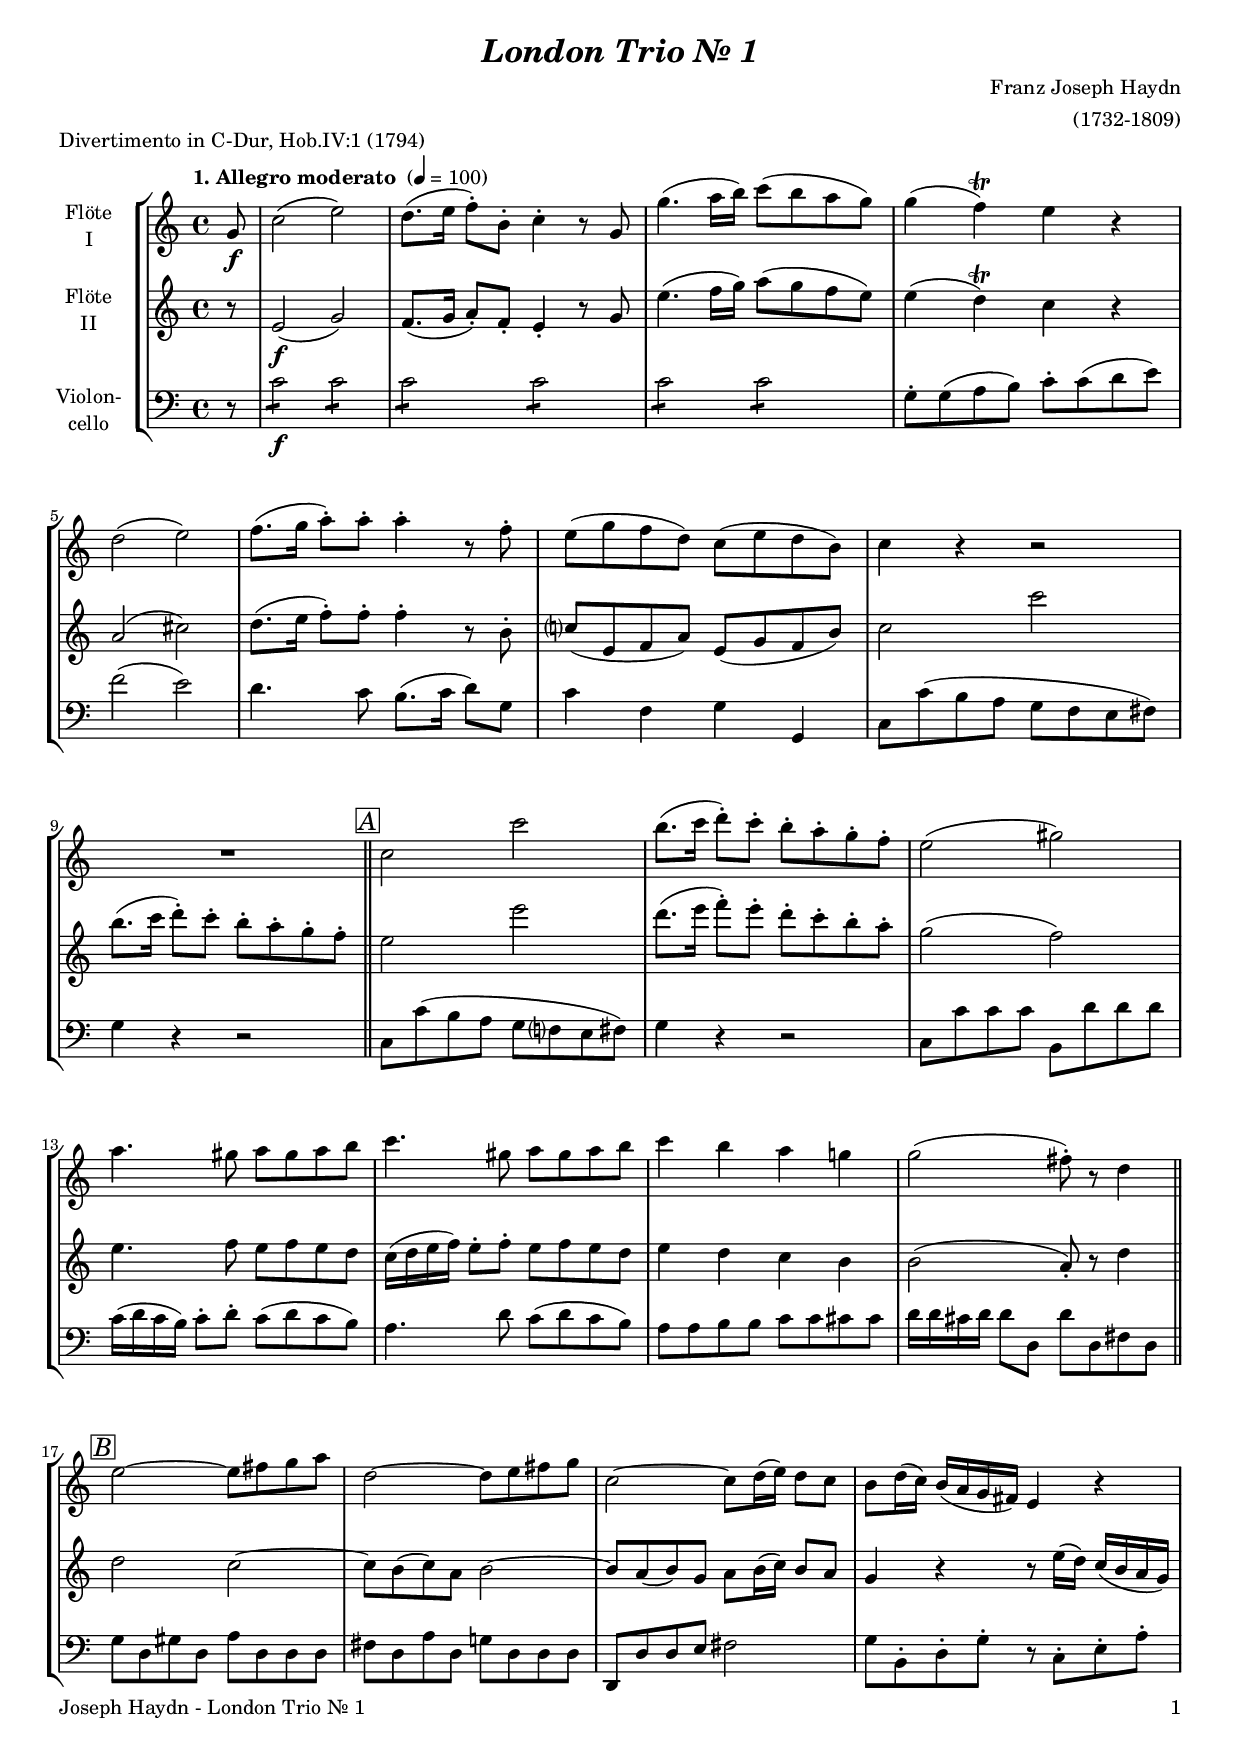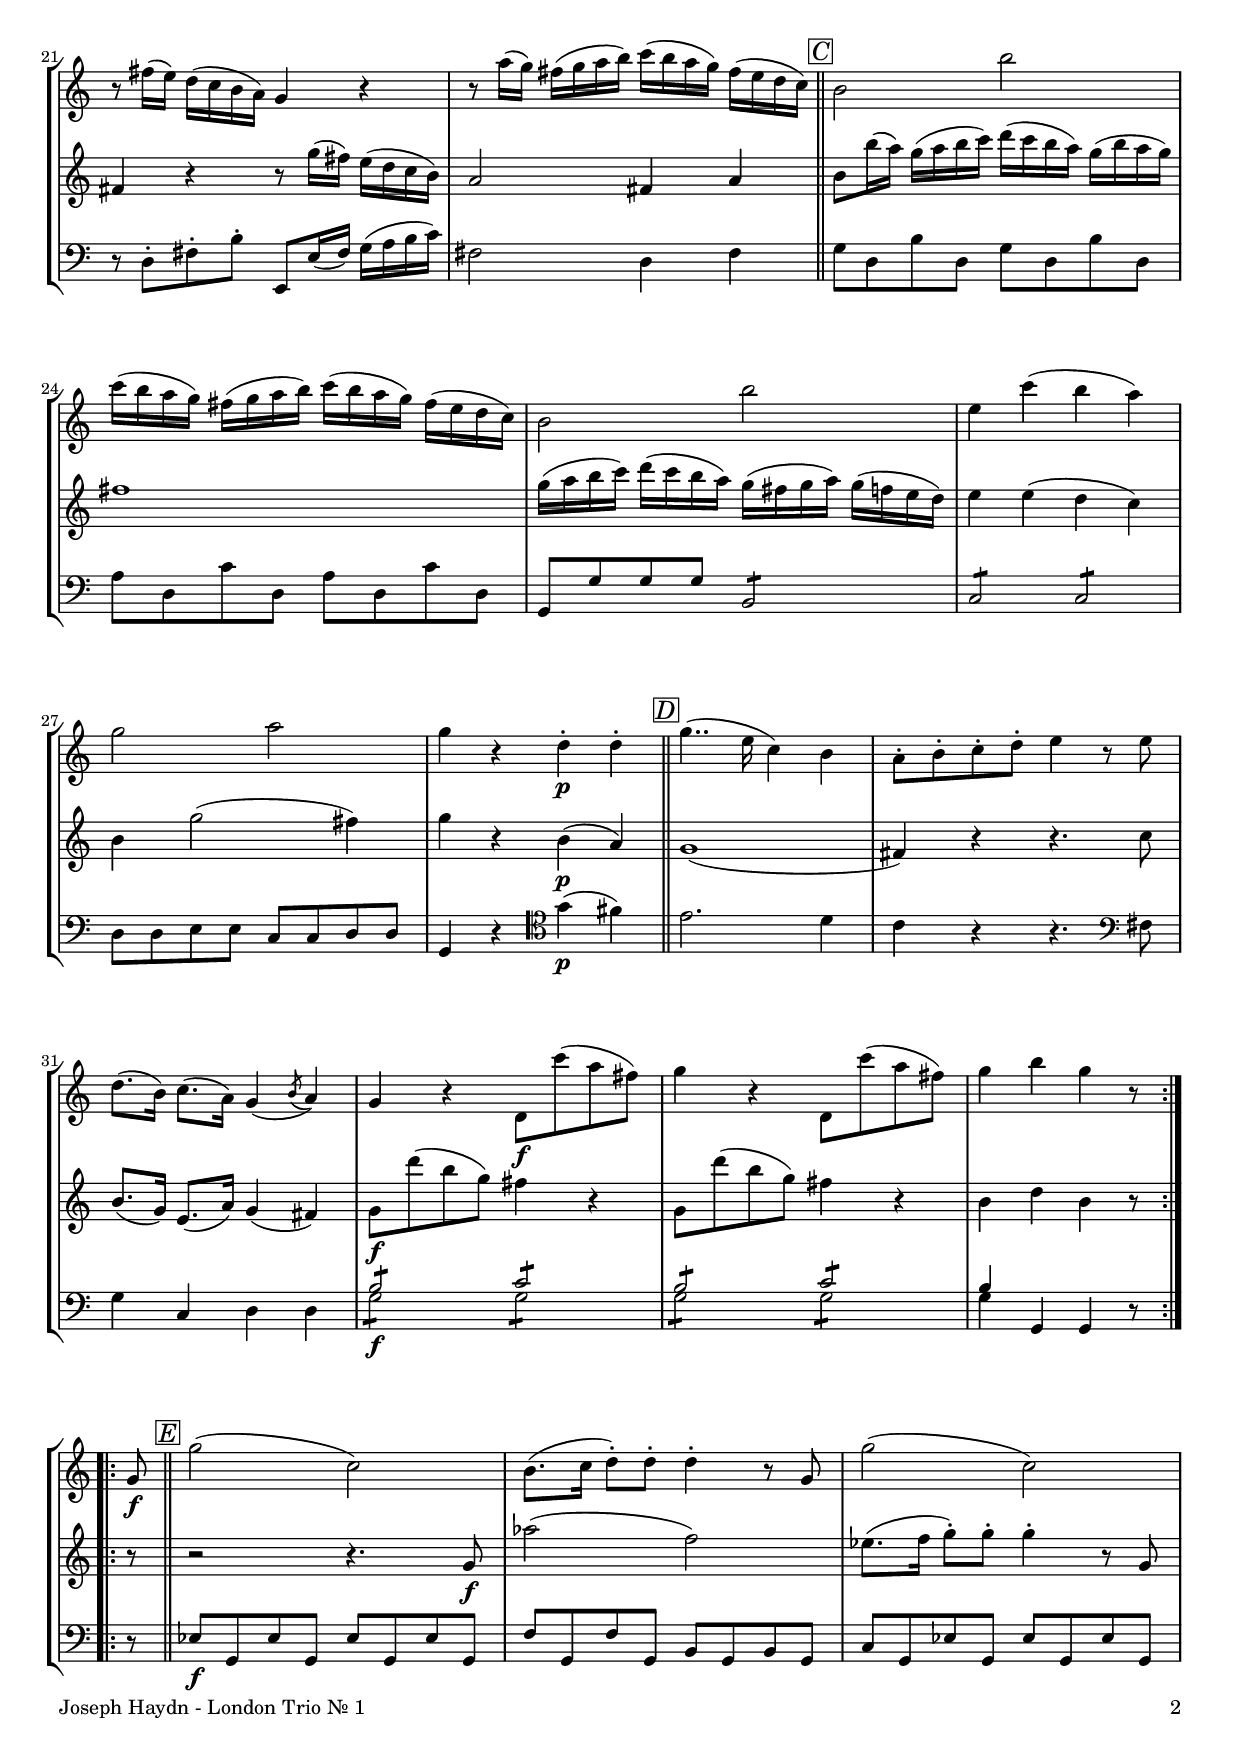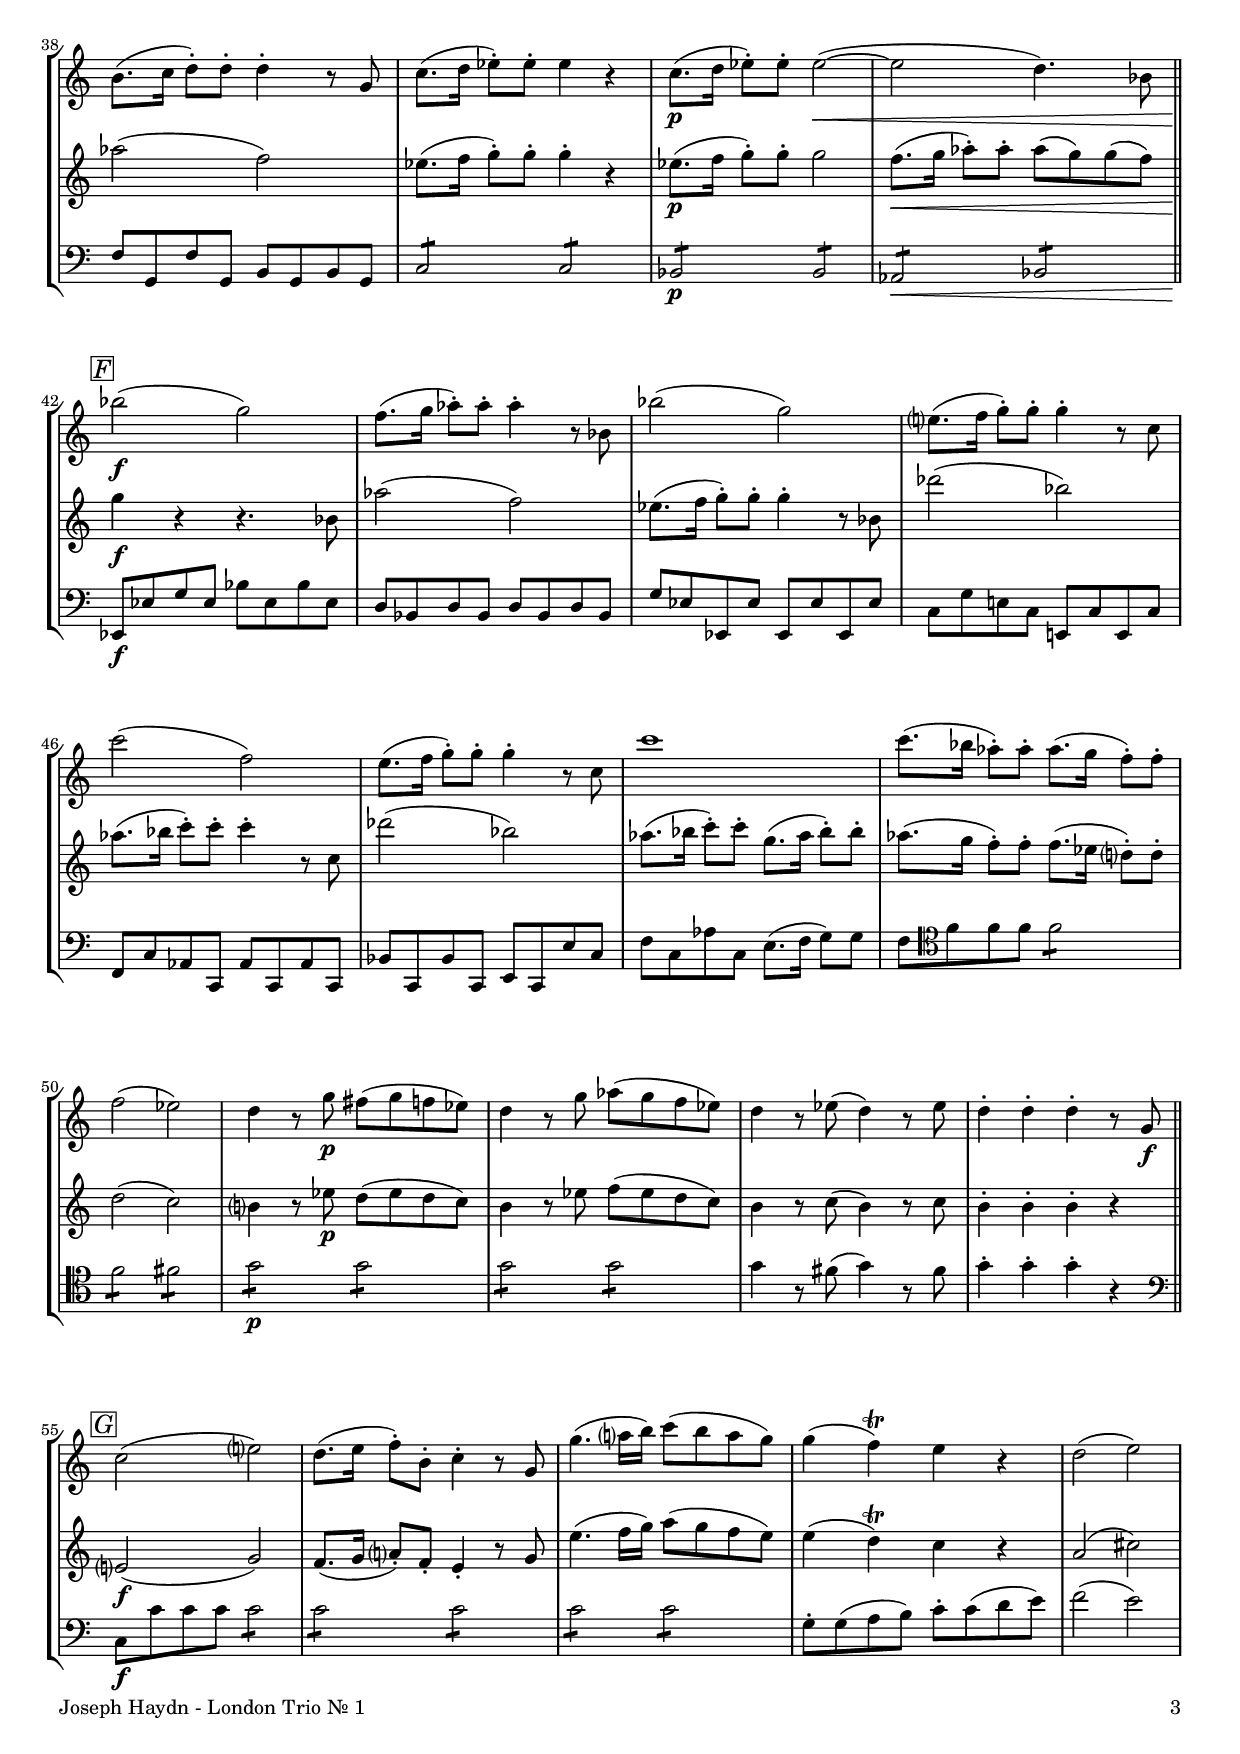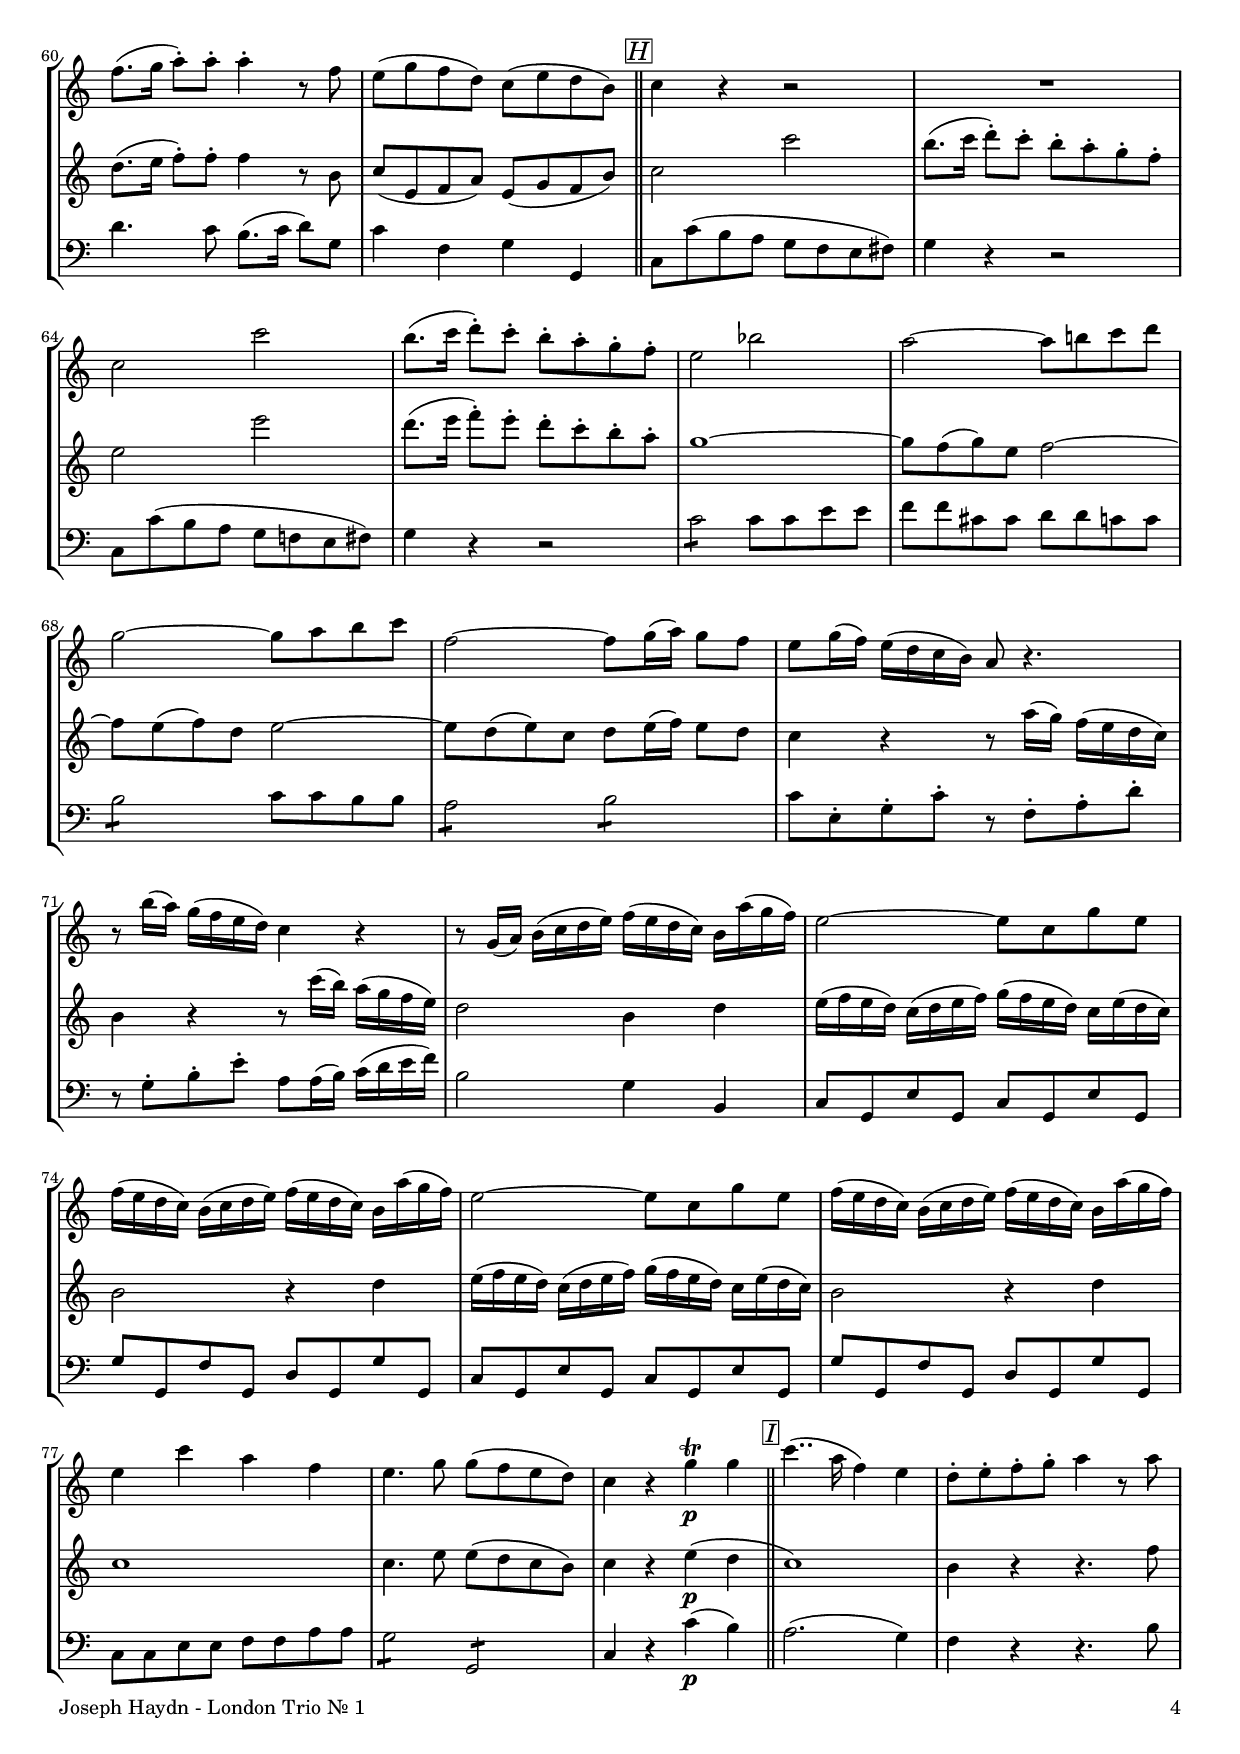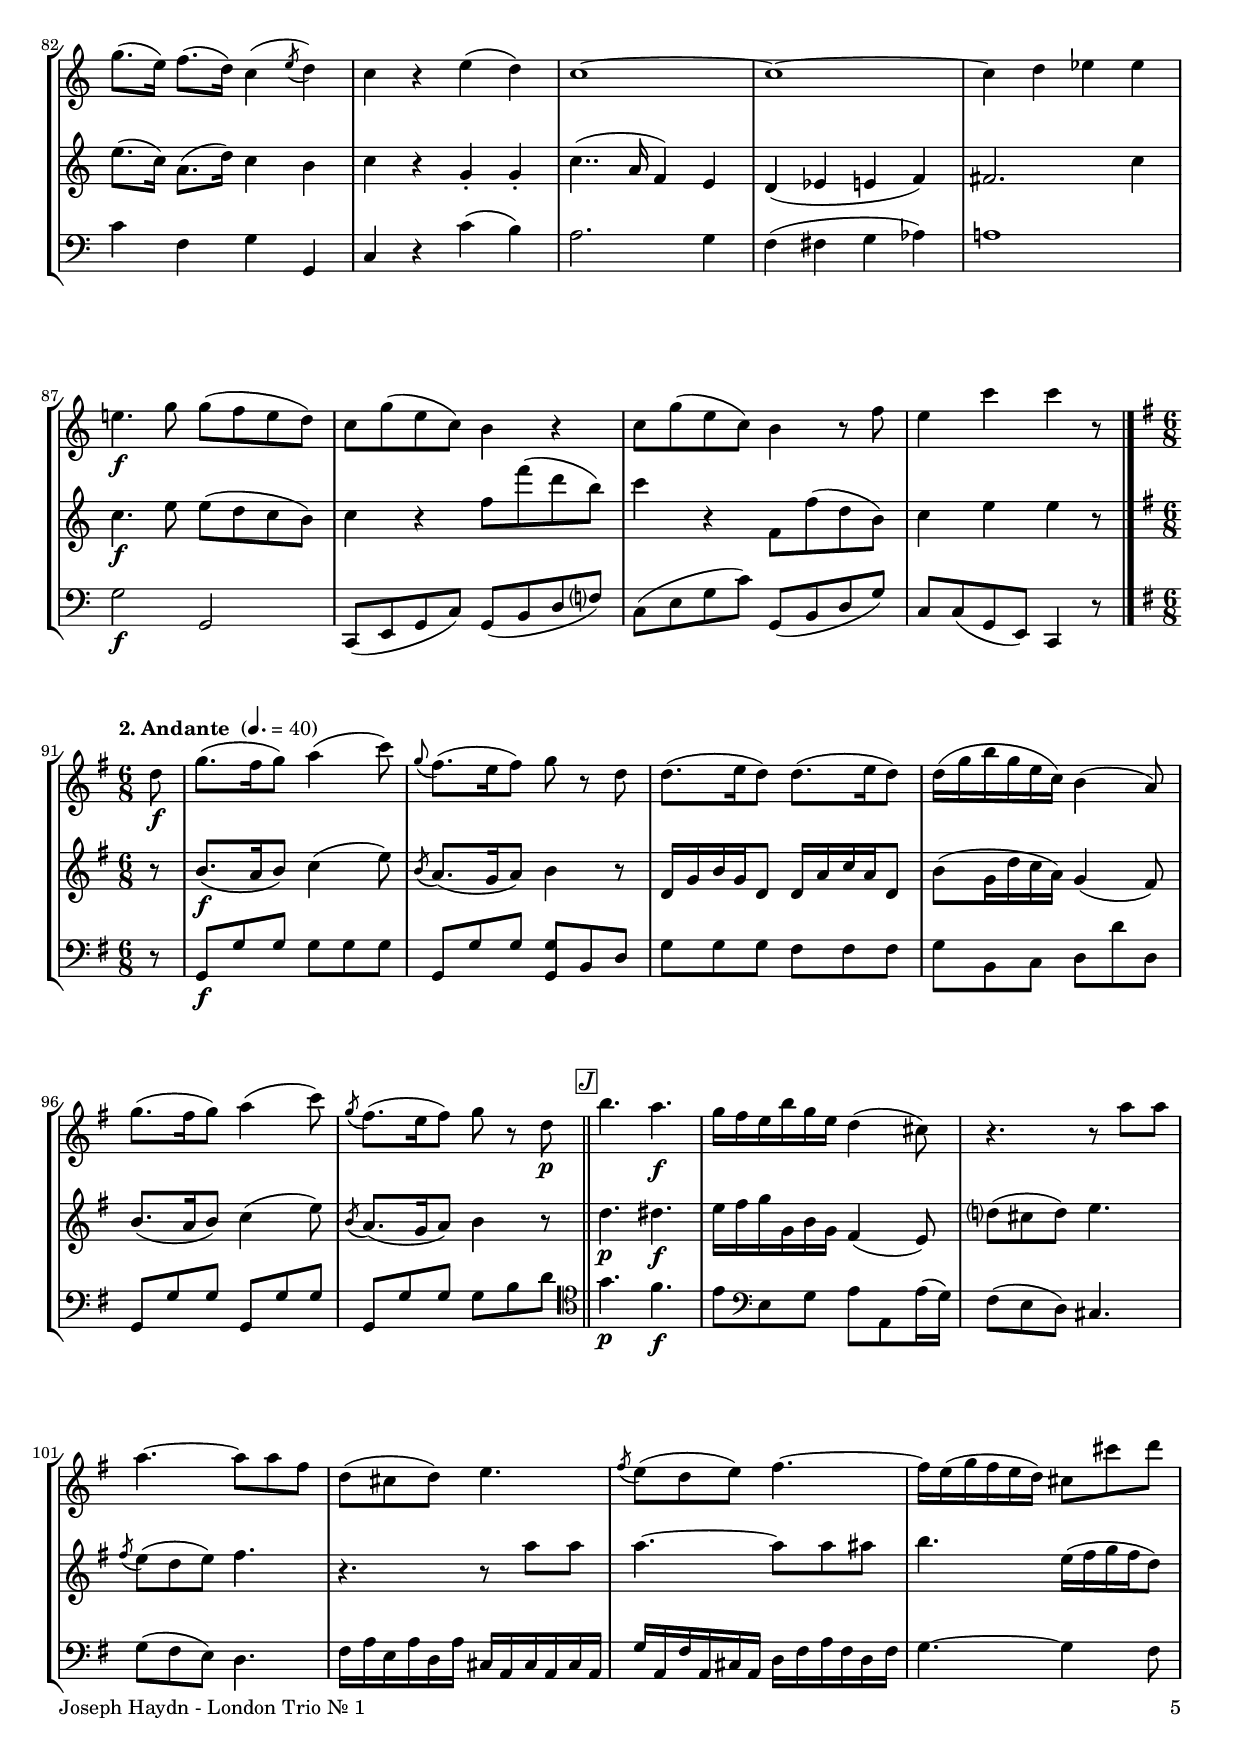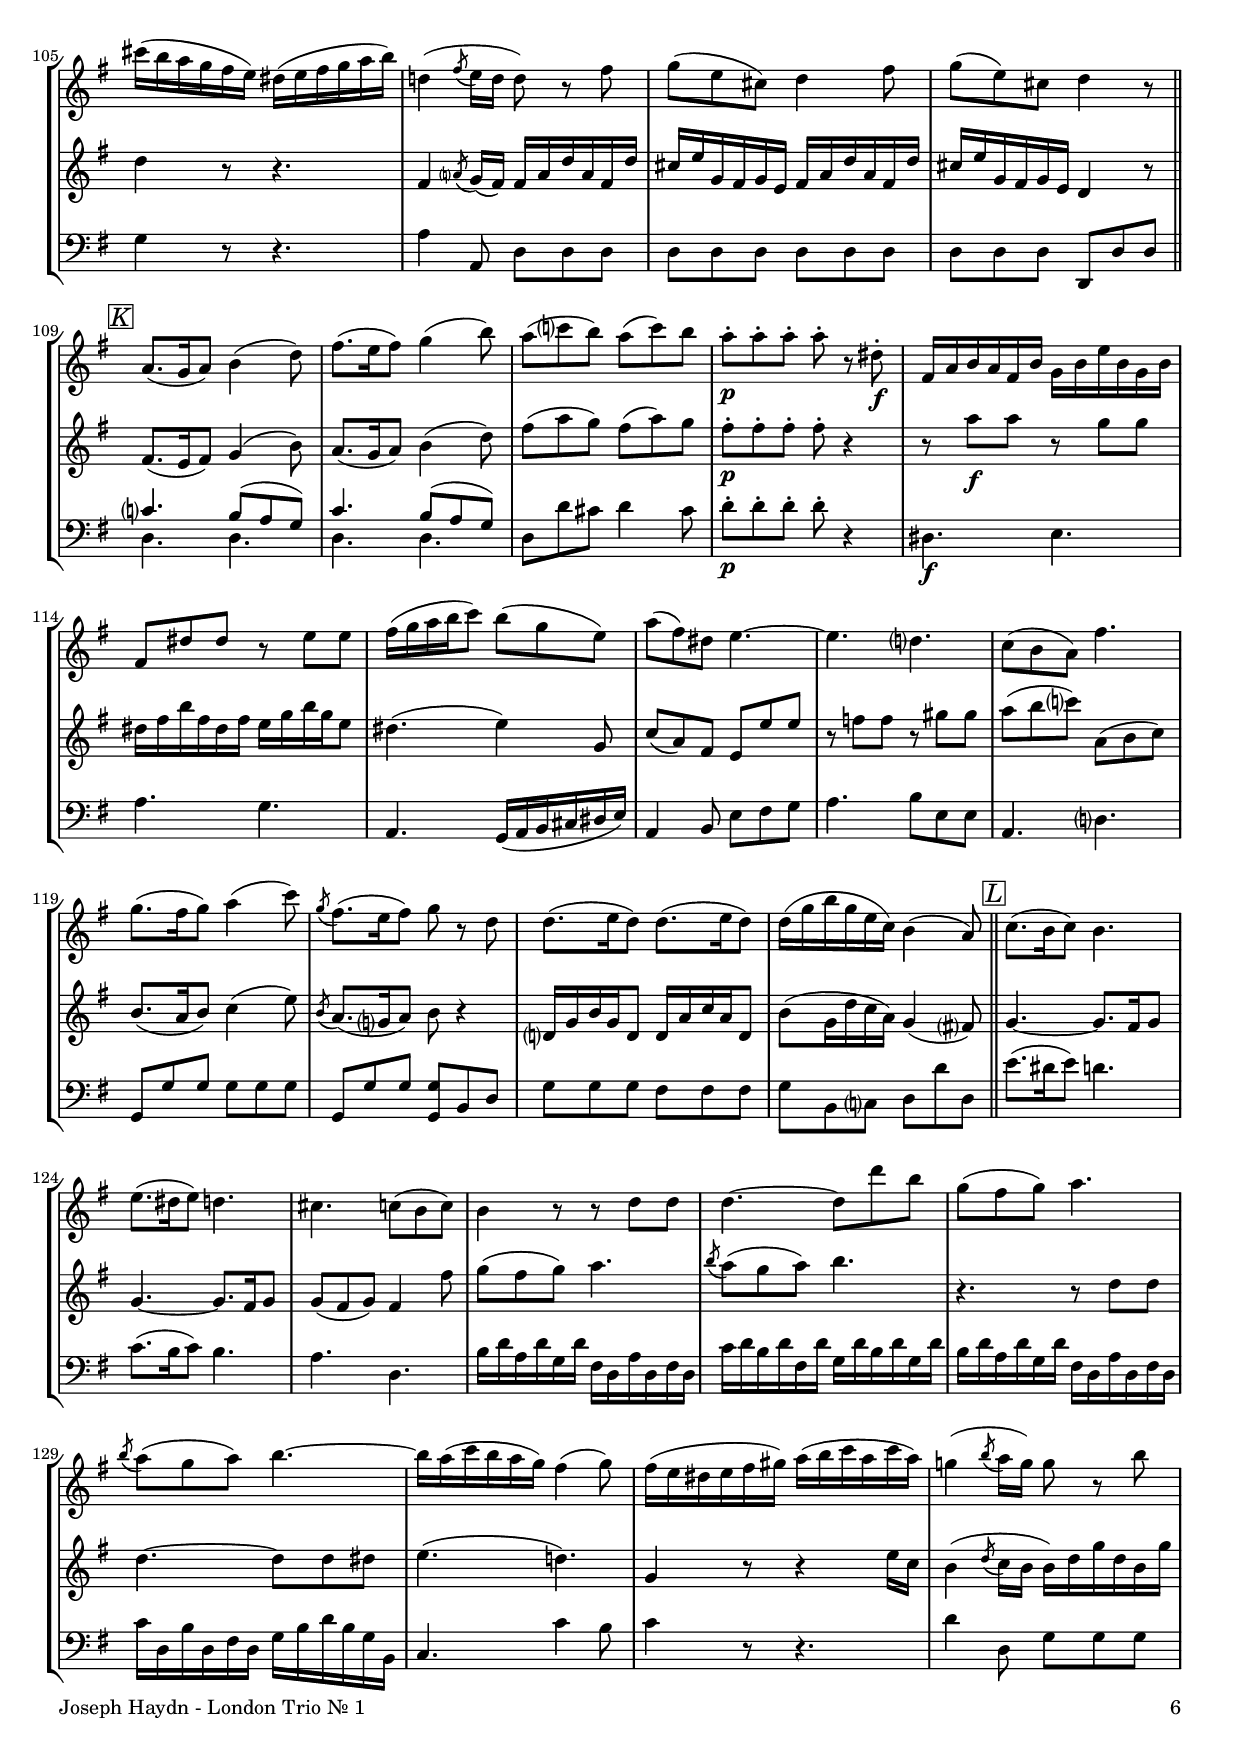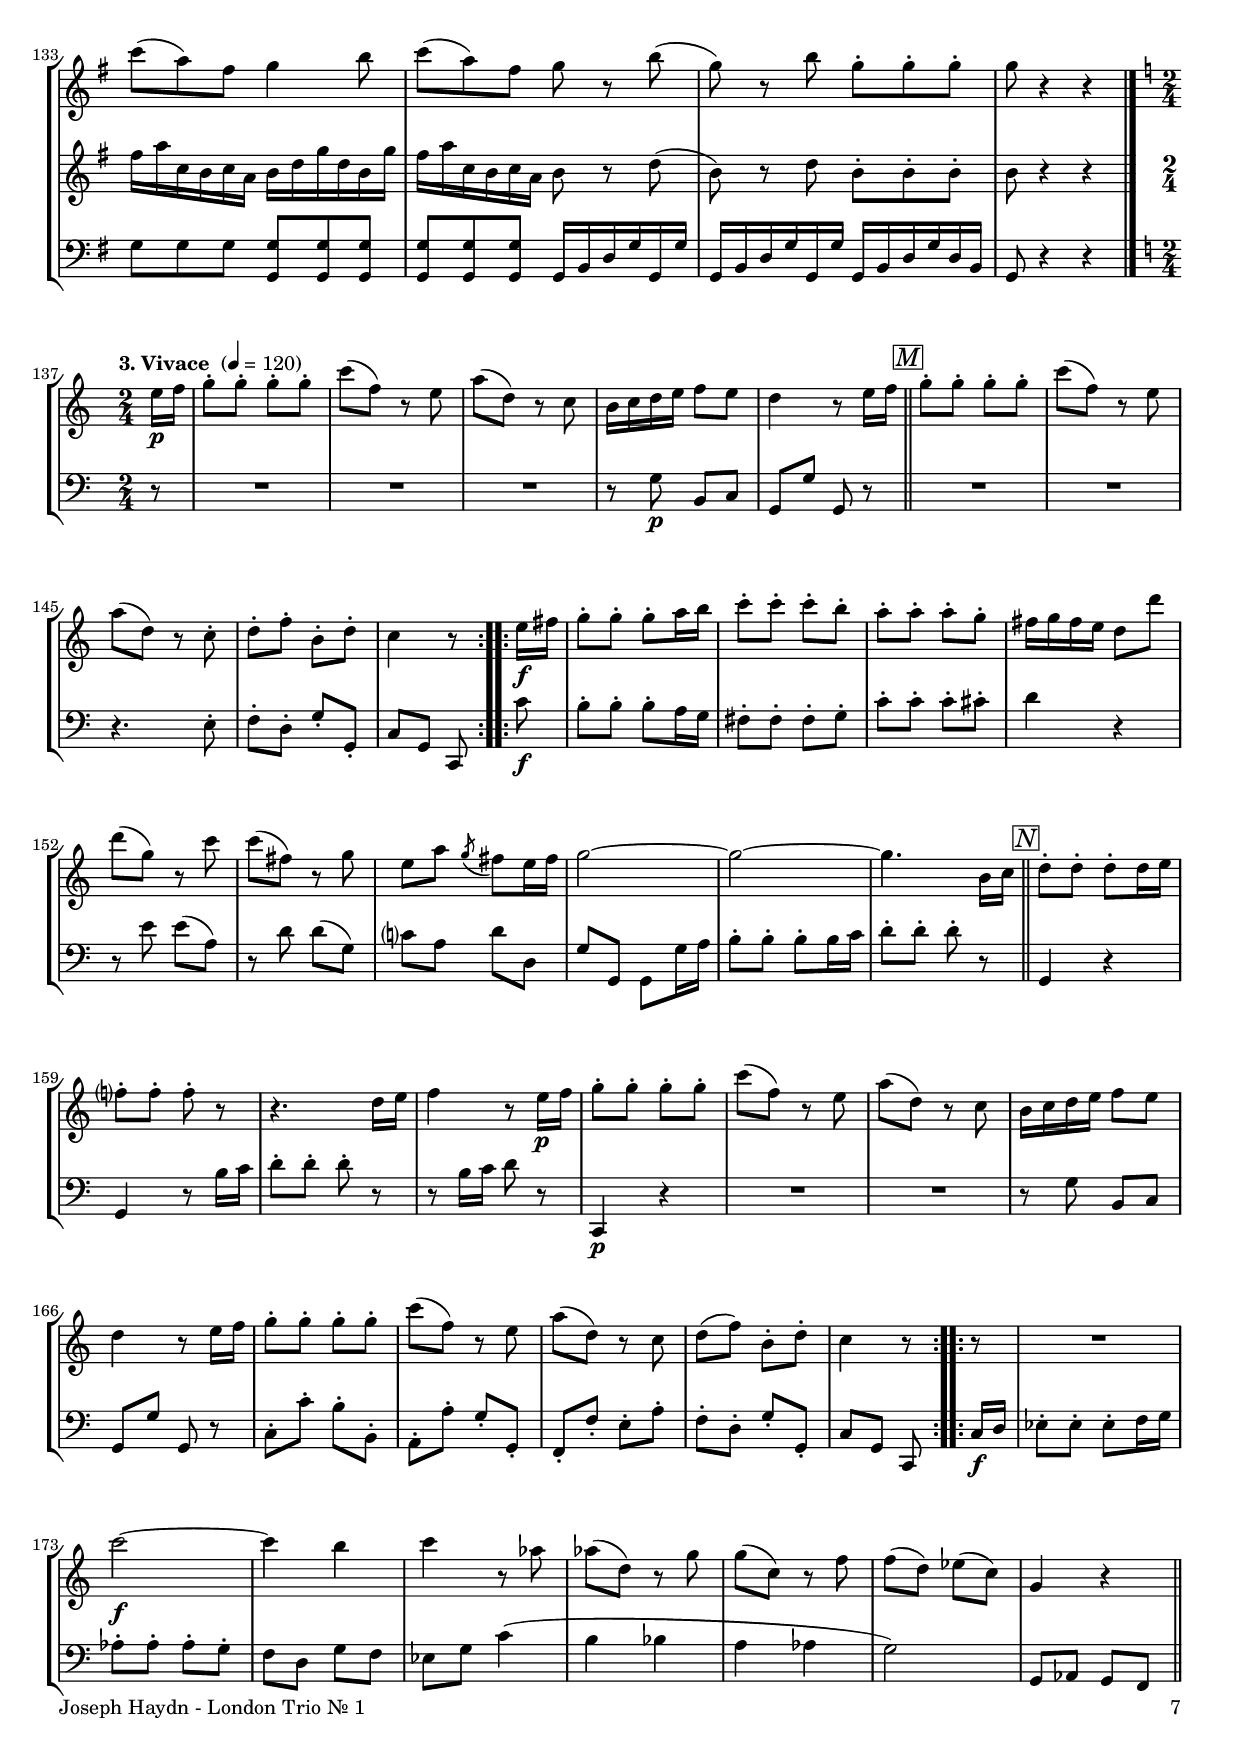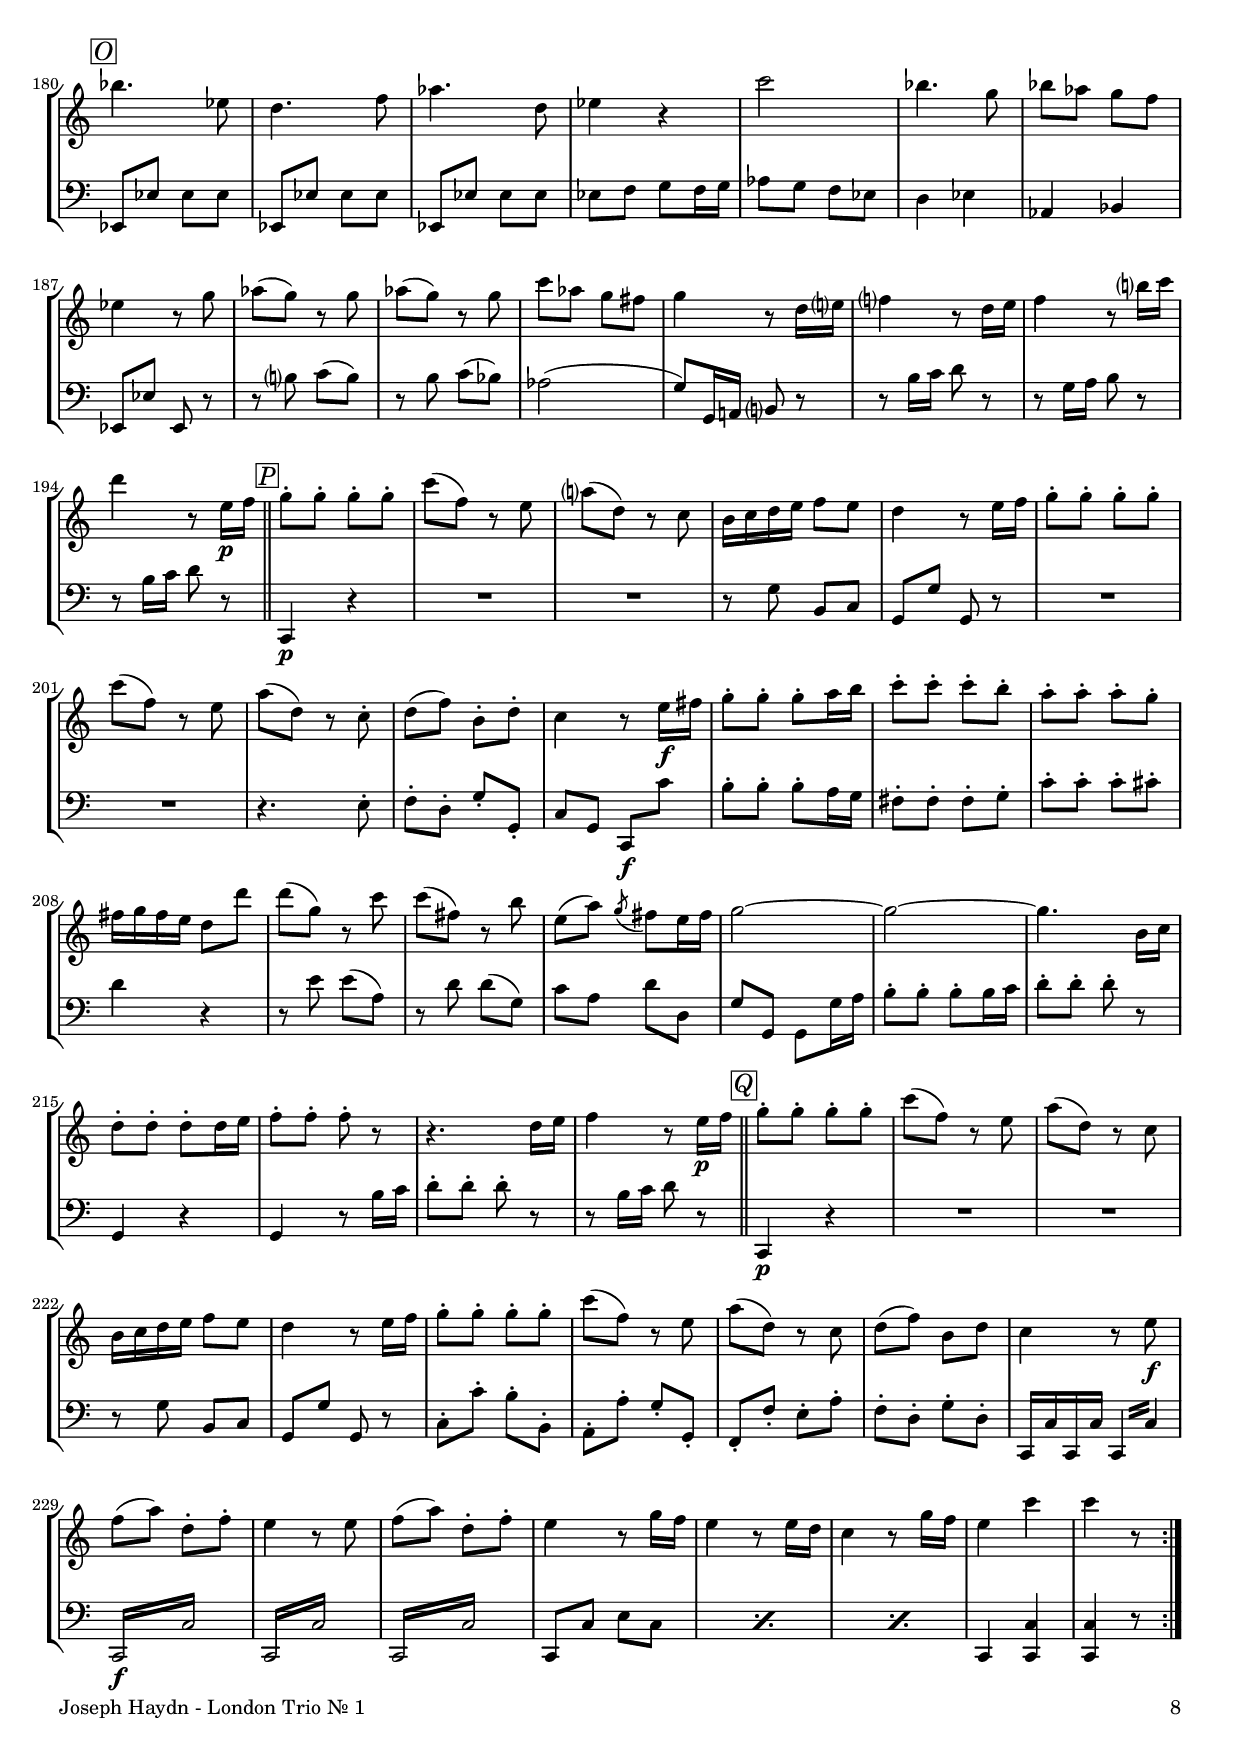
\version "2.24.4"
\include "deutsch.ly"
  
#(set-global-staff-size 17.5)

\header {
  title     = \markup \bold \italic "London Trio Nr. 1"
  composer  = "Franz Joseph Haydn"
  arranger  = "(1732-1809)"
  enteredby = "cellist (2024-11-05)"
  piece     = "Divertimento in C-Dur, Hob.IV:1 (1794)"
}

voiceconsts = {
  \key c \major
  \time 4/4
  \clef "treble"
%  \numericTimeSignature
  \compressEmptyMeasures
% Set default beaming for all staves
%  \set Timing.beamExceptions = #'()
%  \set Timing.baseMoment     = #(ly:make-moment 1 4)
%  \set Timing.beatStructure  = #'(1 1 1 1)
}

mifl = "flute"
mivl = "violin"
miva = "viola"
mipz = "pizzicato strings"
mivc = "cello"

boxa = { \bar "||" \mark \markup \box \italic "A" }
boxb = { \bar "||" \mark \markup \box \italic "B" }
boxc = { \bar "||" \mark \markup \box \italic "C" }
boxd = { \bar "||" \mark \markup \box \italic "D" }
boxe = { \bar "||" \mark \markup \box \italic "E" }
boxf = { \bar "||" \mark \markup \box \italic "F" }
boxg = { \bar "||" \mark \markup \box \italic "G" }
boxh = { \bar "||" \mark \markup \box \italic "H" }
boxi = { \bar "||" \mark \markup \box \italic "I" }
boxj = { \bar "||" \mark \markup \box \italic "J" }
boxk = { \bar "||" \mark \markup \box \italic "K" }
boxl = { \bar "||" \mark \markup \box \italic "L" }
boxm = { \bar "||" \mark \markup \box \italic "M" }
boxn = { \bar "||" \mark \markup \box \italic "N" }
boxo = { \bar "||" \mark \markup \box \italic "O" }
boxp = { \bar "||" \mark \markup \box \italic "P" }
boxq = { \bar "||" \mark \markup \box \italic "Q" }

introa = {        \tempo "1. Allegro moderato " 4=100 }
introb = { \break \tempo "2. Andante " 4.=40 \time 6/8 \key g \major }
introc = { \break \tempo "3. Vivace "  4=120 \time 2/4 \key c \major }

va = \relative c'' {
  \voiceconsts

  \introa
  \repeat volta 2 {
    \partial 8 g8\f
    c2( e)
    d8.( e16 f8)-. h,-. c4-. r8 g
    g'4.( a16 h) c8( h a g)
    g4( f)\trill e r
    d2( e)

    f8.( g16 a8)-. a-. a4-. r8 f-.
    e( g f d) c( e d h)
    c4 r r2
    R1 \boxa
    c2 c'

    h8.( c16 d8)-. c-. h-. a-. g-. f-.
    e2( gis)
    a4. gis8 a gis a h
    c4. gis8 a gis a h
    c4 h a g!

    g2( fis8)-. r d4 \boxb
    e2~ e8 fis g a
    d,2~ d8 e fis g
    c,2~ c8 d16( e) d8 c
    h d16( c) h( a g fis) e4 r

    r8 fis'16( e) d( c h a) g4 r
    r8 a'16( g) fis( g a h) c( h a g) fis( e d c) \boxc
    h2 h'

    c16( h a g) fis( g a h) c( h a g) fis( e d c)
    h2 h'
    e,4 c'( h a)
    g2 a

    g4 r d-.\p d-. \boxd
    g4..( e16 c4) h
    a8-. h-. c-. d-. e4 r8 e
    d8.( h16) c8.( a16) g4( \acciaccatura h8 a4)
    g r d8\f c''( a fis)

    g4 r d,8 c''( a fis)
    g4 h g r8
  }
  \repeat volta 2 {
    g,\f \boxe
    g'2( c,)
    h8.( c16 d8)-. d-. d4-. r8 g,
    g'2( c,)

    h8.( c16 d8)-. d-. d4-. r8 g,
    c8.( d16 es8)-. es-. es4 r
    c8.(\p d16 es8)-. es-. es2(~\<
    es d4.) b8 \boxf
    b'2(\!\f g)

    f8.( g16 as8)-. as-. as4-. r8 b,
    b'2( g)
    e?8.( f16 g8)-. g-. g4-. r8 c,
    c'2( f,)
    e8.( f16 g8)-. g-. g4-. r8 c,

    c'1
    c8.( b16 as8)-. as-. as8.( g16 f8)-. f-.
    f2( es)
    d4 r8 g\p fis( g f es)
    d4 r8 g as( g f es)

    d4 r8 es( d4) r8 es
    d4-. d-. d-. r8 g,\f \boxg
    c2( e?)
    d8.( e16 f8)-. h,-. c4-. r8 g
    g'4.( a?16 h) c8( h a g)

    g4( f)\trill e r
    d2( e)
    f8.( g16 a8)-. a-. a4-. r8 f
    e( g f d) c( e d h) \boxh
    c4 r r2
    R1

    c2 c'
    h8.( c16 d8)-. c-. h-. a-. g-. f-.
    e2 b'
    a~ a8 h! c d
    g,2~ g8 a h c

    f,2~ f8 g16( a) g8 f
    e g16( f) e( d c h) a8 r4.
    r8 h'16( a) g( f e d) c4 r

    r8 g16( a) h( c d e) f( e d c) h a'( g f)
    e2~ e8 c g' e
    f16( e d c) h( c d e) f( e d c) h a'( g f)

    e2~ e8 c g' e
    f16( e d c) h( c d e) f( e d c) h a'( g f)
    e4 c' a f
    e4. g8 g( f e d)

    c4 r g'\trill\p g \boxi
    c4..( a16 f4) e
    d8-. e-. f-. g-. a4 r8 a
    g8.( e16) f8.( d16) c4( \acciaccatura e8 d4)
    c r e( d)
    c1~

    c~
    c4 d es es
    e!4.\f g8 g( f e d)
    c g'( e c) h4 r
    c8 g'( e c) h4 r8 f'
    \partial 8*7 e4 c' c r8
  }  
  \bar "|."

  \introb
  \partial 8 d,\f
  g8.( fis16 g8) a4( c8)
  \appoggiatura g fis8.( e16 fis8) g r d
  d8.( e16 d8) d8.( e16 d8)
  d16( g h g e c) h4( a8)
  g'8.( fis16 g8) a4( c8)

  \acciaccatura g fis8.( e16 fis8) g r d\p \boxj
  h'4. a\f
  g16 fis e h' g e d4( cis8)
  r4. r8 a' a
  a4.~ a8 a fis

  d( cis d) e4.
  \acciaccatura fis8 e( d e) fis4.~
  fis16 e( g fis e d) cis8 cis' d
  cis16( h a g fis e) dis( e fis g a h)

  d,!4( \acciaccatura fis8 e16 d d8) r fis
  g( e cis) d4 fis8
  g( e) cis d4 r8 \boxk
  a8.( g16 a8) h4( d8)
  fis8.( e16 fis8) g4( h8)

  a( c? h) a( c) h
  a-.\p a-. a-. a-. r dis,-.\f
  fis,16 a h a fis h g h e h g h
  fis8 dis' dis r e e

  fis16( g a h c8) h( g e)
  a( fis) dis e4.~
  e d?
  c8( h a) fis'4.
  g8.( fis16 g8) a4( c8)
  \acciaccatura g fis8.( e16 fis8) g r d

  d8.( e16 d8) d8.( e16 d8)
  d16( g h g e c) h4( a8) \boxl
  c8.( h16 c8) h4.
  e8.( dis16 e8) d4.
  cis c8( h c)
  h4 r8 r d d

  d4.~ d8 d' h
  g( fis g) a4.
  \acciaccatura h8 a( g a) h4.~
  h16 a( c h a g) fis4( g8)
  fis16( e dis e fis gis) a( h c a c a)

  g!4( \acciaccatura h8 a16 g) g8 r h
  c( a) fis g4 h8
  c( a) fis g r h(
  g) r h g-. g-. g-.
  \partial 8*5 g r4 r \bar "|."

  \introc
  \repeat volta 2 {
    \partial 8 e16\p f
    g8-. g-. g-. g-.
    c( f,) r e
    a( d,) r c
    h16 c d e f8 e
    d4 r8 e16 f \boxm
    g8-. g-. g-. g-.
    c( f,) r e

    a( d,) r c-.
    d-. f-. h,-. d-.
    c4 r8
  }
  \repeat volta 2 {
    e16\f fis
    g8-. g-. g-. a16 h
    c8-. c-. c-. h-.
    a-. a-. a-. g-.
    fis16 g fis e d8 d'

    d( g,) r c
    c( fis,) r g
    e a \acciaccatura g fis e16 fis
    g2~
    g~
    g4. h,16 c \boxn
    d8-. d-. d-. d16 e
    f?8-. f-. f-. r

    r4. d16 e
    f4 r8 e16\p f
    g8-. g-. g-. g-.
    c( f,) r e
    a( d,) r c
    h16 c d e f8 e
    d4 r8 e16 f
    
    g8-. g-. g-. g-.
    c( f,) r e
    a( d,) r c
    d( f) h,-. d-.
    c4 r8
  }
  \repeat volta 2 {
    r
    R2
    c'2~\f
    c4 h

    c r8 as
    as( d,) r g
    g( c,) r f
    f( d) es( c)
    g4 r \boxo
    b'4. es,8
    d4. f8
    as4. d,8

    es4 r
    c'2
    b4. g8
    b as g f
    es4 r8 g
    as( g) r g
    as( g) r g
    c as g fis

    g4 r8 d16 e?
    f?4 r8 d16 e
    f4 r8 h?16 c
    d4 r8 e,16\p f \boxp
    g8-. g-. g-. g-.
    c( f,) r e
    a?( d,) r c
    h16 c d e f8 e

    d4 r8 e16 f
    g8-. g-. g-. g-.
    c( f,) r e
    a( d,) r c-.
    d( f) h,-. d-.
    c4 r8 e16\f fis
    g8-. g-. g-. a16 h

    c8-. c-. c-. h-.
    a-. a-. a-. g-.
    fis16 g fis e d8 d'
    d( g,) r c
    c( fis,) r h
    e,( a) \acciaccatura g fis e16 fis
    g2~
    g~

    g4. h,16 c
    d8-. d-. d-. d16 e
    f8-. f-. f-. r
    r4. d16 e
    f4 r8 e16\p f \boxq
    g8-. g-. g-. g-.
    c( f,) r e
    a( d,) r c

    h16 c d e f8 e
    d4 r8 e16 f
    g8-. g-. g-. g-.
    c( f,) r e
    a( d,) r c
    d( f) h, d
    c4 r8 e\f

    f( a) d,-. f-.
    e4 r8 e
    f( a) d,-. f-.
    e4 r8 g16 f
    e4 r8 e16 d
    c4 r8 g'16 f
    e4 c'
    \partial 4. c r8
  }
}

vb = \relative c' {
  \voiceconsts

  \introa
  \repeat volta 2 {
    \partial 8 r8
    e2(\f g)
    f8.( g16 a8)-. f-. e4-. r8 g
    e'4.( f16 g) a8( g f e)
    e4( d)\trill c r
    a2( cis)

    d8.( e16 f8)-. f-. f4-. r8 h,-.
    c?( e, f a) e( g f h)
    c2 c'
    h8.( c16 d8)-. c-. h-. a-. g-. f-. \boxa
    e2 e'

    d8.( e16 f8)-. e-. d-. c-. h-. a-.
    g2( f)
    e4. f8 e f e d
    c16( d e f) e8-. f-. e f e d
    e4 d c h

    h2( a8)-. r d4 \boxb
    d2 c~
    c8 h( c) a h2~
    h8 a( h) g a h16( c) h8 a
    g4 r r8 e'16( d) c( h a g)

    fis4 r r8 g'16( fis) e( d c h)
    a2 fis4 a \boxc
    h8 h'16( a) g( a h c) d( c h a) g( h a g)

    fis1
    g16( a h c) d( c h a) g( fis g a) g( f e d)
    e4 e( d c)
    h g'2( fis4)

    g r h,(\p a) \boxd
    g1(
    fis4) r r4. c'8
    h8.( g16) e8.( a16) g4( fis)
    g8\f d''( h g) fis4 r

    g,8 d''( h g) fis4 r
    h, d h r8
  }
  \repeat volta 2 {
    r \boxe
    r2 r4. g8\f
    as'2( f)
    es8.( f16 g8)-. g-. g4-. r8 g,

    as'2( f)
    es8.( f16 g8)-. g-. g4-. r
    es8.(\p f16 g8)-. g-. g2
    f8.(\< g16 as8)-. as-. as( g) g( f) \boxf
    g4\!\f r r4. b,8

    as'2( f)
    es8.( f16 g8)-. g-. g4-. r8 b,
    des'2( b)
    as8.( b16 c8)-. c-. c4-. r8 c,
    des'2( b)

    as8.( b16 c8)-. c-. g8.( as16 b8)-. b-.
    as8.( g16 f8)-. f-. f8.( es16 d?8)-. d-.
    d2( c)
    h?4 r8 es\p d( es d c)

    h4 r8 es f( es d c)
    h4 r8 c( h4) r8 c
    h4-. h-. h-. r \boxg
    e,?2(\f g)
    f8.( g16 a?8)-. f-. e4-. r8 g

    e'4.( f16 g) a8( g f e)
    e4( d)\trill c r
    a2( cis)
    d8.( e16 f8)-. f-. f4 r8 h,
    c( e, f a) e( g f h) \boxh
    c2 c'
    h8.( c16 d8)-. c-. h-. a-. g-. f-.
    e2 e'
    d8.( e16 f8)-. e-. d-. c-. h-. a-.
    g1~

    g8 f( g) e f2~
    f8 e( f) d e2~
    e8 d( e) c d e16( f) e8 d
    c4 r r8 a'16( g) f( e d c)

    h4 r r8 c'16( h) a( g f e)
    d2 h4 d
    e16( f e d) c( d e f) g( f e d) c e( d c)
    h2 r4 d

    e16( f e d) c( d e f) g( f e d) c e( d c)
    h2 r4 d
    c1
    c4. e8 e( d c h)
    c4 r e(\p d \boxi
    c1)
    h4 r r4. f'8
    e8.( c16) a8.( d16) c4 h
    c r g-. g-.
    c4..( a16 f4) e
    d( es e f)

    fis2. c'4
    c4.\f e8 e( d c h)
    c4 r f8 f'( d h)
    c4 r f,,8 f'( d h)
    \partial 8*7 c4 e e r8
  }
  \bar "|."

  \introb
  \partial 8 r
  h8.(\f a16 h8) c4( e8)
  \acciaccatura h a8.( g16 a8) h4 r8
  d,16 g h g d8 d16 a' c a d,8
  h'( g16 d' c a) g4( fis8)

  h8.( a16 h8) c4( e8)
  \acciaccatura h a8.( g16 a8) h4 r8 \boxj
  d4.\p dis\f
  e16 fis g g, h g fis4( e8)
  d'?( cis d) e4.
  \acciaccatura fis8 e( d e) fis4.

  r r8 a a
  a4.~ a8 a ais
  h4. e,16( fis g fis d8)
  d4 r8 r4.
  fis,4 \acciaccatura  a?8 g16( fis) fis a d a fis d'
  cis e g, fis g e fis a d a fis d'
  cis e g, fis g e d4 r8 \boxk
  fis8.( e16 fis8) g4( h8)
  a8.( g16 a8) h4( d8)
  fis( a g) fis( a) g

  fis-.\p fis-. fis-. fis-. r4
  r8 a\f a r g g
  dis16 fis h fis dis fis e g h g e8
  dis4.( e4) g,8
  c( a) fis e e' e

  r f f r gis gis
  a( h c?) a,( h c)
  h8.( a16 h8) c4( e8)
  \acciaccatura h a8.( g?16 a8) h r4
  d,?16 g h g d8 d16 a' c a d,8

  h'( g16 d' c a) g4( fis?8) \boxl
  g4.~ g8. fis16 g8
  g4.~ g8. fis16 g8
  g( fis g) fis4 fis'8
  g( fis g) a4.

  \acciaccatura h8 a( g a) h4.
  r r8 d, d
  d4.~ d8 d dis
  e4.( d!)
  g,4 r8 r4 e'16 c
  h4( \acciaccatura d8 c16 h h) d g d h g'

  fis a c, h c a h d g d h g'
  fis a c, h c a h8 r d(
  h) r d h-. h-. h-.
  \partial 8*5 h r4 r \bar "|."
}

vc = \relative c' {
  \voiceconsts
  \clef "bass"
  
  \introa
  \repeat volta 2 {
    \partial 8 r8
    \repeat tremolo 4 c\f \repeat tremolo 4 c
    \repeat tremolo 4 c \repeat tremolo 4 c
    \repeat tremolo 4 c \repeat tremolo 4 c
    g-. g( a h) c-. c( d e)

    f2( e)
    d4. c8 h8.( c16 d8) g,
    c4 f, g g,
    c8 c'( h a g f e fis)
    g4 r r2 \boxa
    c,8 c'( h a g f? e fis)

    g4 r r2
    c,8 c' c c h, d' d d
    c16( d c h) c8-. d-. c( d c h)
    a4. d8 c( d c h)

    a a h h c c cis cis
    d16 d cis d d8 d, d' d, fis d \boxb
    g d gis d a' d, d d
    fis d a' d, g! d d d

    d, d' d e fis2
    g8 h,-. d-. g-. r c,-. e-. a-.
    r d,-. fis-. h-. e,, e'16( fis) g( a h c)
    fis,2 d4 fis \boxc

    g8 d h' d, g d h' d,
    a' d, c' d, a' d, c' d,
    g, g' g g \repeat tremolo 4 h,
    \repeat tremolo 4 c \repeat tremolo 4 c

    d d e e c c d d
    g,4 r \clef "tenor" g''(\p fis) \boxd
    e2. d4
    c r r4. \clef "bass" fis,8
    g4 c, d d

    << {
      \repeat tremolo 4 h'8 \repeat tremolo 4 c
      \repeat tremolo 4 h \repeat tremolo 4 c
      h4
    } \\ {
      \repeat tremolo 4 g8\f \repeat tremolo 4 g
      \repeat tremolo 4 g \repeat tremolo 4 g
      g4
    } >>
    g, g r8
  }
  \repeat volta 2 {
    r \boxe
    es'\f g, es' g, es' g, es' g,

    f' g, f' g, h g h g
    c g es' g, es' g, es' g,
    f' g, f' g, h g h g
    \repeat tremolo 4 c \repeat tremolo 4 c

    \repeat tremolo 4 b\p \repeat tremolo 4 b
    \repeat tremolo 4 as\< \repeat tremolo 4 b \boxf
    es,\f es' g es b' es, b' es,
    d b d b d b d b

    g' es es, es' es, es' es, es'
    c g' e! c e,! c' e, c'
    f, c' as c, as' c, as' c,
    b' c, b' c, e c  e' c

    f c as' c, e8.( f16 g8) g
    f \clef "tenor" f' f f \repeat tremolo 4 f
    \repeat tremolo 4 f \repeat tremolo 4 fis
    \repeat tremolo 4 g\p \repeat tremolo 4 g

    \repeat tremolo 4 g \repeat tremolo 4 g
    g4 r8 fis( g4) r8 fis
    g4-. g-. g-. r \clef "bass" \boxg
    c,,8\f c' c c \repeat tremolo 4 c
    \repeat tremolo 4 c \repeat tremolo 4 c

    \repeat tremolo 4 c \repeat tremolo 4 c
    g-. g( a h) c-. c( d e)
    f2( e)
    d4. c8 h8.( c16 d8) g,
    c4 f, g g, \boxh

    c8 c'( h a g f e fis)
    g4 r r2
    c,8 c'( h a g f! e fis)
    g4 r r2
    \repeat tremolo 4 c8 c c e e

    f f cis cis d d c c
    \repeat tremolo 4 h c c h h
    \repeat tremolo 4 a \repeat tremolo 4 h
    c e,-. g-. c-. r f,-. a-. d-.

    r g,-. h-. e-. a, a16( h) c( d e f)
    h,2 g4 h,
    c8 g e' g, c g e' g,
    g' g, f' g, d' g, g' g,

    c g e' g, c g e' g,
    g' g, f' g, d' g, g' g,
    c c e e f f a a
    \repeat tremolo 4 g \repeat tremolo 4 g,

    c4 r c'(\p h) \boxi
    a2.( g4)
    f r r4. h8
    c4 f, g g,
    c r c'( h)
    a2. g4

    f( fis g as)
    a!1
    g2\f g,
    c,8( e g c) g( h d f?)
    c( e g c) g,( h d g)
    \partial 8*7 c,[ c( g e)] c4 r8
  }
  \bar "|."

  \introb
  \partial 8 r8
  g'\f g' g g g g
  g, g' g <g, g'> h d
  g g g fis fis fis
  g h, c d d' d,

  g, g' g g, g' g
  g, g' g g h d \clef "tenor" \boxj
  g4.\p fis\f
  e8[ \clef "bass" e, g] a a, a'16( g)
  fis8( e d) cis4.
  g'8( fis e) d4.

  fis16 a e a d, a' cis, a cis a cis a
  g' a, fis' a, cis a d fis a fis d fis
  g4.~ g4 fis8
  g4 r8 r4.

  a4 a,8 d d d
  d d d d d d
  d d d d, d' d \boxk
  << {
    c'?4. h8( a g)
    c4. h8( a g)
  } \\ {
    d4. d
    d d
  } >>
  d8 d' cis d4 cis8

  d-.\p d-. d-. d-. r4
  dis,4.\f e
  a g
  a, g16( a h cis dis e)
  a,4 h8 e fis g
  a4. h8 e, e

  a,4. d?
  g,8 g' g g g g
  g, g' g <g, g'> h d
  g g g fis fis fis
  g h, c? d d' d, \boxl
  e'8.( dis16 e8) d4.

  c8.( h16 c8) h4.
  a d,
  h'16 d a d g, d' fis, d a' d, fis d
  c' d h d fis, d' g, d' h d g, d'

  h d a d g, d' fis, d a' d, fis d
  c' d, h' d, fis d g h d h g h,
  c4. c'4 h8
  c4 r8 r4.

  d4 d,8 g g g
  g g g <g, g'> <g g'> <g g'>
  <g g'> <g g'> <g g'> g16 h d g g, g'
  g, h d g g, g' g, h d g d h
  \partial 8*5 g8 r4 r \bar "|."

  \introc
  \repeat volta 2 {
    \partial 8 r8
    R2*3
    r8 g'\p h, c
    g g' g, r \boxm
    R2*2
    r4. e'8-.
    f-. d-. g-. g,-.

    c g c,
  }
  \repeat volta 2 {
    c''\f
    h-. h-. h-. a16 g
    fis8-. fis-. fis-. g-.
    c-. c-. c-. cis-.
    d4 r
    r8 e e( a,)
    r d d( g,)

    c? a d d,
    g g, g g'16 a
    h8-. h-. h-. h16 c
    d8-. d-. d-. r \boxn
    g,,4 r
    g r8 h'16 c
    d8-. d-. d-. r

    r h16 c d8 r
    c,,4\p r
    R2*2
    r8 g'' h, c
    g g' g, r
    c-. c'-. h-. h,-.
    a-. a'-. g-. g,-.

    f-. f'-. e-. a-.
    f-. d-. g-. g,-.
    c g c,
  }
  \repeat volta 2 {
    c'16\f d
    es8-. es-. es-. f16 g
    as8-. as-. as-. g-.
    f d g f
    es g c4(

    h b
    a as
    g2)
    g,8 as g f \boxo
    es es' es es
    es, es' es es
    es, es' es es

    es f g f16 g
    as8 g f es
    d4 es
    as, b
    es,8 es' es, r
    r h''? c( h)
    r h c( b)

    as2(
    g8) g,16 a! h?8 r
    r h'16 c d8 r
    r g,16 a h8 r
    r h16 c d8 r \boxp
    c,,4\p r
    R2*2

    r8 g'' h, c
    g g' g, r
    R2*2
    r4. e'8-.
    f-. d-. g-. g,-.
    c g c,\f c''
    h-. h-. h-. a16 g

    fis8-. fis-. fis-. g-.
    c-. c-. c-. cis-.
    d4 r
    r8 e e( a,)
    r d d( g,)
    c a d d,
    g g, g g'16 a
    h8-. h-. h-. h16 c

    d8-. d-. d-. r
    g,,4 r
    g r8 h'16 c
    d8-. d-. d-. r
    r h16 c d8 r \boxq
    c,,4\p r
    R2*2
    r8 g'' h, c

    g g' g, r
    c-. c'-. h-. h,-.
    a-. a'-. g-. g,-.
    f-. f'-. e-. a-.
    f-. d-. g-. d-.
    c,16 c' c, c' \repeat tremolo 2 { c, c' }
    \repeat tremolo 4 { c,\f c' }
    
    \repeat tremolo 4 { c, c' }
    \repeat tremolo 4 { c, c' }
    \repeat percent 3 { c,8 c' e c }
    c,4 <c c'>
    \partial 4. <c c'> r8
  }
}


music = \new StaffGroup <<
      \new Staff {
	\set Staff.midiInstrument = \mifl
	\set Staff.instrumentName = \markup \center-column { "Flöte" "I" }
	\transpose c c { \va }
      }

      \new Staff {
	\set Staff.midiInstrument = \mifl
	\set Staff.instrumentName = \markup \center-column { "Flöte" "II" }
	\transpose c c { \vb }
      }

      \new Staff {
	\set Staff.midiInstrument = \mivc
	\set Staff.instrumentName = \markup \center-column { "Violon-" "cello" }
	\transpose c c { \vc }
      }
>>

\book {
  \paper {
    print-page-number = ##t
    print-first-page-number = ##t
    ragged-last-bottom = ##f
    oddHeaderMarkup = \markup \null
    evenHeaderMarkup = \markup \null
    oddFooterMarkup = \markup {
      \fill-line {
        \if \should-print-page-number
        "Joseph Haydn - London Trio Nr. 1" \fromproperty #'page:page-number-string
      }
    }
    evenFooterMarkup = \oddFooterMarkup
  } \score {
    \music
    \layout {}
  }

  \score {
    \unfoldRepeats \music

    \midi {
      \context {
        \Score
      }
    }
  }
}
